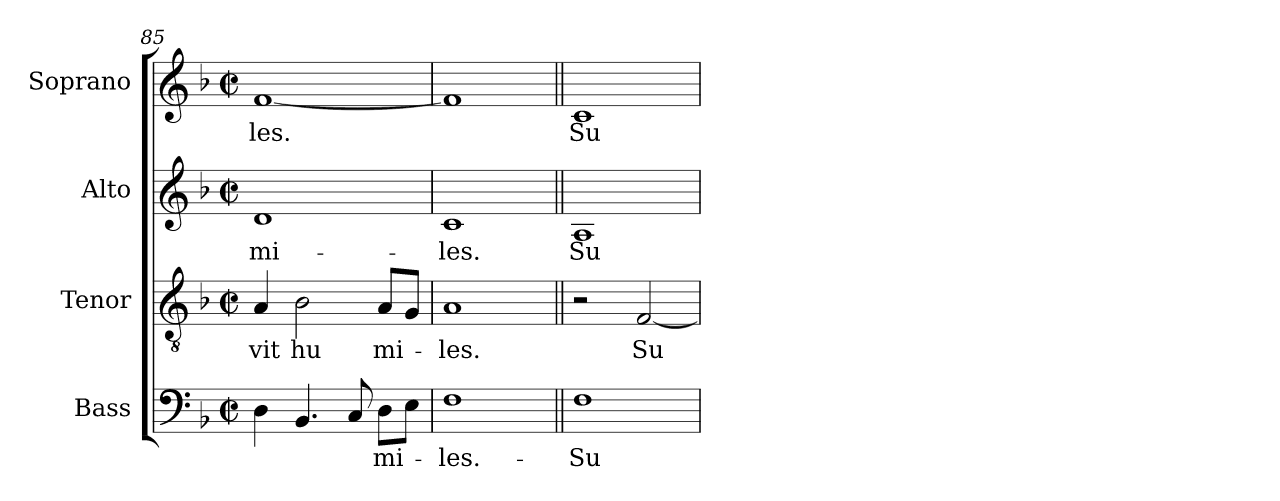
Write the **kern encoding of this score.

**kern	**text	**kern	**text	**kern	**text	**kern	**text
*part4	*part4	*part3	*part3	*part2	*part2	*part1	*part1
*staff4	*staff4	*staff3	*staff3	*staff2	*staff2	*staff1	*staff1
*I"Bass	*	*I"Tenor	*	*I"Alto	*	*I"Soprano	*
*I'B	*	*I'T	*	*I'A	*	*I'S	*
*clefF4	*	*clefGv2	*	*clefG2	*	*clefG2	*
*k[b-]	*	*k[b-]	*	*k[b-]	*	*k[b-]	*
*F:	*	*F:	*	*F:	*	*F:	*
*M2/2	*	*M2/2	*	*M2/2	*	*M2/2	*
*met(c|)	*	*met(c|)	*	*met(c|)	*	*met(c|)	*
=85	=85	=85	=85	=85	=85	=85	=85
4D\	.	4A/	-vit	1d	-mi-	[1f	-les.
4.BB-/	.	2B-\	hu	.	.	.	.
8C/	.	.	.	.	.	.	.
8D\L	-mi-	8A/L	mi-	.	.	.	.
8E\J	.	8G/J	.	.	.	.	.
=86	=86	=86	=86	=86	=86	=86	=86
1F	-les.-	1A	-les.	1c	-les.	1f]	.
!!LO:LB:g=z
=87||	=87||	=87||	=87||	=87||	=87||	=87||	=87||
1F	-Su-	2r	.	1A	Su-	1c	Su-
.	.	[2F/	Su-	.	.	.	.
=	=	=	=	=	=	=	=
*-	*-	*-	*-	*-	*-	*-	*-
